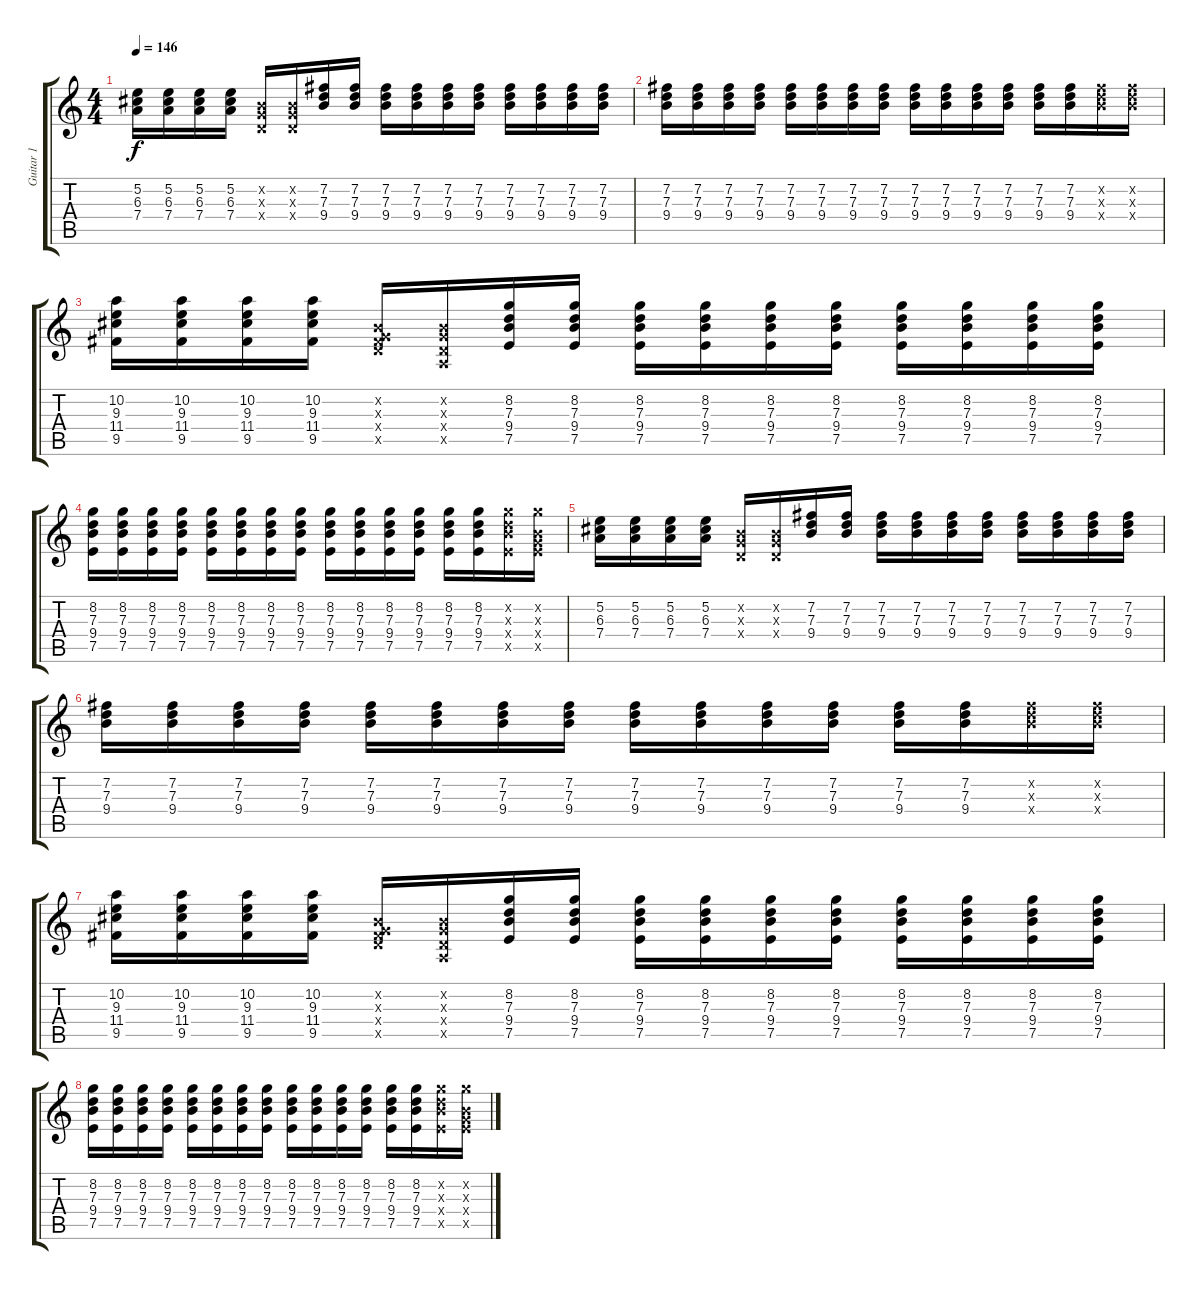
\track ("Guitar 1" "Guitar 1") {instrument electricguitarjazz}
\staff {score tabs}
\tuning (E4 B3 G3 D3 A2 E2) {hide}
\ts (4 4)
\tempo 146
\clef g2
\ks c
(5.2 6.3 7.4).16{dy f} (5.2 6.3 7.4).16 (5.2 6.3 7.4).16 (5.2 6.3 7.4).16 (0.2{x} 0.3{x} 0.4{x}).16 (0.2{x} 0.3{x} 0.4{x}).16 (7.2 7.3 9.4).16 (7.2 7.3 9.4).16 (7.2 7.3 9.4).16 (7.2 7.3 9.4).16 (7.2 7.3 9.4).16 (7.2 7.3 9.4).16 (7.2 7.3 9.4).16 (7.2 7.3 9.4).16 (7.2 7.3 9.4).16 (7.2 7.3 9.4).16 |
(7.2 7.3 9.4).16 (7.2 7.3 9.4).16 (7.2 7.3 9.4).16 (7.2 7.3 9.4).16 (7.2 7.3 9.4).16 (7.2 7.3 9.4).16 (7.2 7.3 9.4).16 (7.2 7.3 9.4).16 (7.2 7.3 9.4).16 (7.2 7.3 9.4).16 (7.2 7.3 9.4).16 (7.2 7.3 9.4).16 (7.2 7.3 9.4).16 (7.2 7.3 9.4).16 (7.2{x} 7.3{x} 9.4{x}).16 (7.2{x} 7.3{x} 9.4{x}).16 |
(10.2 9.3 11.4 9.5).16 (10.2 9.3 11.4 9.5).16 (10.2 9.3 11.4 9.5).16 (10.2 9.3 11.4 9.5).16 (0.2{x} 0.3{x} 0.4{x} 9.5{x}).16 (0.2{x} 0.3{x} 0.4{x} 0.5{x}).16 (8.2 7.3 9.4 7.5).16 (8.2 7.3 9.4 7.5).16 (8.2 7.3 9.4 7.5).16 (8.2 7.3 9.4 7.5).16 (8.2 7.3 9.4 7.5).16 (8.2 7.3 9.4 7.5).16 (8.2 7.3 9.4 7.5).16 (8.2 7.3 9.4 7.5).16 (8.2 7.3 9.4 7.5).16 (8.2 7.3 9.4 7.5).16 |
(8.2 7.3 9.4 7.5).16 (8.2 7.3 9.4 7.5).16 (8.2 7.3 9.4 7.5).16 (8.2 7.3 9.4 7.5).16 (8.2 7.3 9.4 7.5).16 (8.2 7.3 9.4 7.5).16 (8.2 7.3 9.4 7.5).16 (8.2 7.3 9.4 7.5).16 (8.2 7.3 9.4 7.5).16 (8.2 7.3 9.4 7.5).16 (8.2 7.3 9.4 7.5).16 (8.2 7.3 9.4 7.5).16 (8.2 7.3 9.4 7.5).16 (8.2 7.3 9.4 7.5).16 (8.2{x} 7.3{x} 9.4{x} 7.5{x}).16 (8.2{x} 0.3{x} 9.4{x} 7.5{x}).16 |
(5.2 6.3 7.4).16 (5.2 6.3 7.4).16 (5.2 6.3 7.4).16 (5.2 6.3 7.4).16 (0.2{x} 0.3{x} 0.4{x}).16 (0.2{x} 0.3{x} 0.4{x}).16 (7.2 7.3 9.4).16 (7.2 7.3 9.4).16 (7.2 7.3 9.4).16 (7.2 7.3 9.4).16 (7.2 7.3 9.4).16 (7.2 7.3 9.4).16 (7.2 7.3 9.4).16 (7.2 7.3 9.4).16 (7.2 7.3 9.4).16 (7.2 7.3 9.4).16 |
(7.2 7.3 9.4).16 (7.2 7.3 9.4).16 (7.2 7.3 9.4).16 (7.2 7.3 9.4).16 (7.2 7.3 9.4).16 (7.2 7.3 9.4).16 (7.2 7.3 9.4).16 (7.2 7.3 9.4).16 (7.2 7.3 9.4).16 (7.2 7.3 9.4).16 (7.2 7.3 9.4).16 (7.2 7.3 9.4).16 (7.2 7.3 9.4).16 (7.2 7.3 9.4).16 (7.2{x} 7.3{x} 9.4{x}).16 (7.2{x} 7.3{x} 9.4{x}).16 |
(10.2 9.3 11.4 9.5).16 (10.2 9.3 11.4 9.5).16 (10.2 9.3 11.4 9.5).16 (10.2 9.3 11.4 9.5).16 (0.2{x} 0.3{x} 0.4{x} 9.5{x}).16 (0.2{x} 0.3{x} 0.4{x} 0.5{x}).16 (8.2 7.3 9.4 7.5).16 (8.2 7.3 9.4 7.5).16 (8.2 7.3 9.4 7.5).16 (8.2 7.3 9.4 7.5).16 (8.2 7.3 9.4 7.5).16 (8.2 7.3 9.4 7.5).16 (8.2 7.3 9.4 7.5).16 (8.2 7.3 9.4 7.5).16 (8.2 7.3 9.4 7.5).16 (8.2 7.3 9.4 7.5).16 |
(8.2 7.3 9.4 7.5).16 (8.2 7.3 9.4 7.5).16 (8.2 7.3 9.4 7.5).16 (8.2 7.3 9.4 7.5).16 (8.2 7.3 9.4 7.5).16 (8.2 7.3 9.4 7.5).16 (8.2 7.3 9.4 7.5).16 (8.2 7.3 9.4 7.5).16 (8.2 7.3 9.4 7.5).16 (8.2 7.3 9.4 7.5).16 (8.2 7.3 9.4 7.5).16 (8.2 7.3 9.4 7.5).16 (8.2 7.3 9.4 7.5).16 (8.2 7.3 9.4 7.5).16 (8.2{x} 7.3{x} 9.4{x} 7.5{x}).16 (8.2{x} 0.3{x} 9.4{x} 7.5{x}).16
